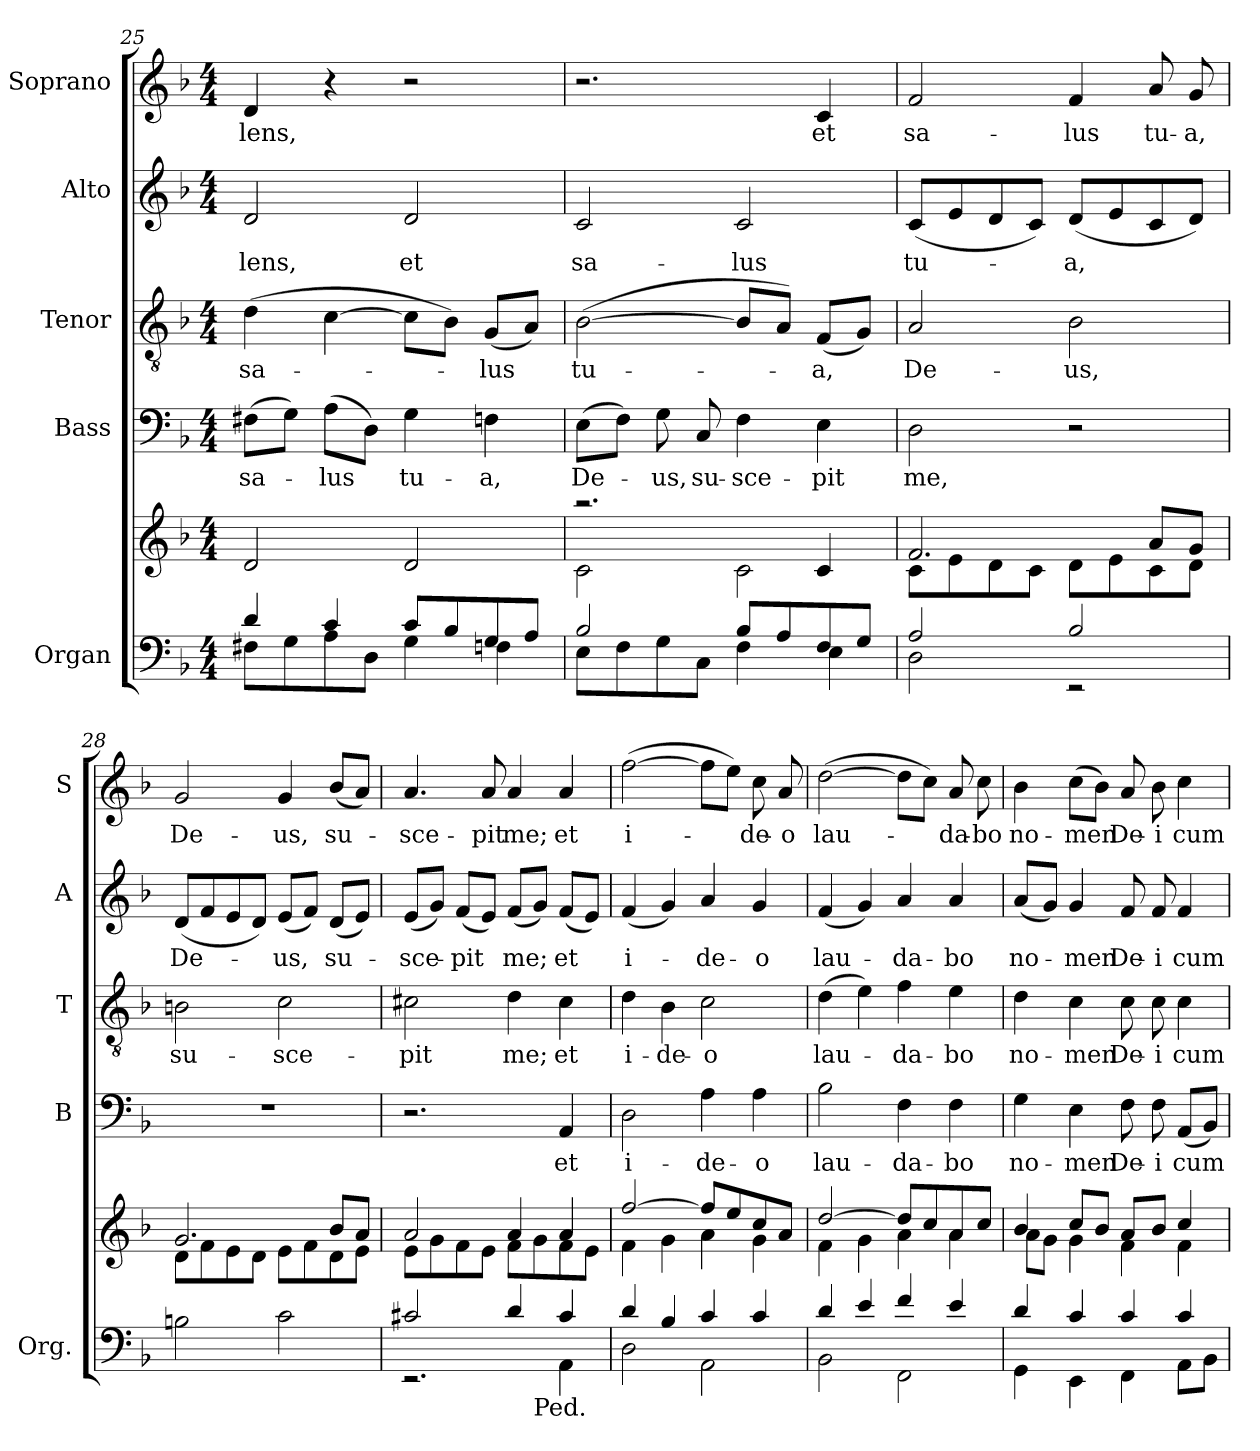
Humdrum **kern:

**kern	**kern	**kern	**text	**kern	**text	**kern	**text	**kern	**text
*part5	*part5	*part4	*part4	*part3	*part3	*part2	*part2	*part1	*part1
*staff6	*staff5	*staff4	*staff4	*staff3	*staff3	*staff2	*staff2	*staff1	*staff1
*I"Organ	*	*I"Bass	*	*I"Tenor	*	*I"Alto	*	*I"Soprano	*
*I'Org.	*	*I'B	*	*I'T	*	*I'A	*	*I'S	*
*clefF4	*clefG2	*clefF4	*	*clefGv2	*	*clefG2	*	*clefG2	*
*k[b-]	*k[b-]	*k[b-]	*	*k[b-]	*	*k[b-]	*	*k[b-]	*
*d:	*d:	*d:	*	*d:	*	*d:	*	*d:	*
*M4/4	*M4/4	*M4/4	*	*M4/4	*	*M4/4	*	*M4/4	*
=25	=25	=25	=25	=25	=25	=25	=25	=25	=25
*^	*	*	*	*	*	*	*	*	*
!	!	!	!	!LO:LY:b	!	!LO:LY:b	!	!LO:LY:b	!	!LO:LY:b
4d/	8F#X\L	2d/	(>8F#X\L	sa-	(>4d\	sa-	2d/	-lens,	4d/	-lens,
.	8G\	.	8G\J)	.	.	.	.	.	.	.
!	!	!	!	!LO:LY:b	!	!	!	!	!	!
4c/	8A\	.	(>8A\L	-lus	[4c\	.	.	.	4r	.
.	8D\J	.	8D\J)	.	.	.	.	.	.	.
!	!	!	!	!LO:LY:b	!	!	!	!LO:LY:b	!	!
8c/L	4G\	2d/	4G\	tu-	8c\L]	.	2d/	et	2r	.
8B-/	.	.	.	.	8B-\J)	.	.	.	.	.
!	!	!	!	!LO:LY:b	!	!LO:LY:b	!	!	!	!
8G/	4Fn\	.	4Fn\	-a,	(<8G/L	-lus	.	.	.	.
8A/J	.	.	.	.	8A/J)	.	.	.	.	.
!!LO:PB:g=z
=26	=26	=26	=26	=26	=26	=26	=26	=26	=26	=26
*	*	*^	*	*	*	*	*	*	*	*
!	!	!	!	!	!LO:LY:b	!	!LO:LY:b	!	!LO:LY:b	!	!
2B-/	8E\L	2.raa	2c\	(>8E\L	De-	(>[2B-\	tu-	2c/	sa-	2.r	.
.	8F\	.	.	8F\J)	.	.	.	.	.	.	.
!	!	!	!	!	!LO:LY:b	!	!	!	!	!	!
.	8G\	.	.	8G\	-us,	.	.	.	.	.	.
!	!	!	!	!	!LO:LY:b	!	!	!	!	!	!
.	8C\J	.	.	8C/	su-	.	.	.	.	.	.
!	!	!	!	!	!LO:LY:b	!	!	!	!LO:LY:b	!	!
8B-/L	4F\	.	2c\	4F\	-sce-	8B-/L]	.	2c/	-lus	.	.
8A/	.	.	.	.	.	8A/J)	.	.	.	.	.
!	!	!	!	!	!LO:LY:b	!	!LO:LY:b	!	!	!	!LO:LY:b
8F/	4E\	4c/	.	4E\	-pit	(<8F/L	-a,	.	.	4c/	et
8G/J	.	.	.	.	.	8G/J)	.	.	.	.	.
=27	=27	=27	=27	=27	=27	=27	=27	=27	=27	=27	=27
!	!	!	!	!	!LO:LY:b	!	!LO:LY:b	!	!LO:LY:b	!	!LO:LY:b
2A/	2D\	2.f/	8c\L	2D\	me,	2A/	De-	(<8c/L	tu-	2f/	sa-
.	.	.	8e\	.	.	.	.	8e/	.	.	.
.	.	.	8d\	.	.	.	.	8d/	.	.	.
.	.	.	8c\J	.	.	.	.	8c/J)	.	.	.
!	!	!	!	!	!	!	!LO:LY:b	!	!LO:LY:b	!	!LO:LY:b
2B-/	2rEE	.	8d\L	2r	.	2B-\	-us,	(<8d/L	-a,	4f/	-lus
.	.	.	8e\	.	.	.	.	8e/	.	.	.
!	!	!	!	!	!	!	!	!	!	!	!LO:LY:b
.	.	8a/L	8c\	.	.	.	.	8c/	.	8a/	tu-
!	!	!	!	!	!	!	!	!	!	!	!LO:LY:b
.	.	8g/J	8d\J	.	.	.	.	8d/J)	.	8g/	-a,
*v	*v	*	*	*	*	*	*	*	*	*	*
=28	=28	=28	=28	=28	=28	=28	=28	=28	=28	=28
!	!	!	!	!	!	!LO:LY:b	!	!LO:LY:b	!	!LO:LY:b
2Bn\	2.g/	8d\L	1r	.	2Bn\	su-	(<8d/L	De-	2g/	De-
.	.	8f\	.	.	.	.	8f/	.	.	.
.	.	8e\	.	.	.	.	8e/	.	.	.
.	.	8d\J	.	.	.	.	8d/J)	.	.	.
!	!	!	!	!	!	!LO:LY:b	!	!LO:LY:b	!	!LO:LY:b
2c\	.	8e\L	.	.	2c\	-sce-	(<8e/L	-us,	4g/	-us,
.	.	8f\	.	.	.	.	8f/J)	.	.	.
!	!	!	!	!	!	!	!	!LO:LY:b	!	!LO:LY:b
.	8b-/L	8d\	.	.	.	.	(<8d/L	su-	(<8b-/L	su-
.	8a/J	8e\J	.	.	.	.	8e/J)	.	8a/J)	.
=29	=29	=29	=29	=29	=29	=29	=29	=29	=29	=29
*^	*	*	*	*	*	*	*	*	*	*
!	!	!	!	!	!	!	!LO:LY:b	!	!LO:LY:b	!	!LO:LY:b
*	*^	*	*	*	*	*	*	*	*	*	*
2c#X/	2.rEE	2ryy	2a/	8e\L	2.r	.	2c#X\	-pit	(<8e/L	-sce-	4.a/	-sce-
.	.	.	.	8g\	.	.	.	.	8g/J)	.	.	.
!	!	!	!	!	!	!	!	!	!	!LO:LY:b	!	!
.	.	.	.	8f\	.	.	.	.	(<8f/L	-pit	.	.
!	!	!	!	!	!	!	!	!	!	!	!	!LO:LY:b
.	.	.	.	8e\J	.	.	.	.	8e/J)	.	8a/	-pit
!	!	!	!	!	!	!	!	!LO:LY:b	!	!LO:LY:b	!	!LO:LY:b
4d/	.	8ryy	4a/	8f\L	.	.	4d\	me;	(<8f/L	me;	4a/	me;
!	!	!LO:TX:b:t=Ped.	!	!	!	!	!	!	!	!	!	!
.	.	4.ryy	.	8g\	.	.	.	.	8g/J)	.	.	.
!	!	!	!	!	!	!LO:LY:b	!	!LO:LY:b	!	!LO:LY:b	!	!LO:LY:b
4c#/	4AA\	.	4a/	8f\	4AA/	et	4c#\	et	(<8f/L	et	4a/	et
.	.	.	.	8e\J	.	.	.	.	8e/J)	.	.	.
=30	=30	=30	=30	=30	=30	=30	=30	=30	=30	=30	=30	=30
!	!	!	!	!	!	!LO:LY:b	!	!LO:LY:b	!	!LO:LY:b	!	!LO:LY:b
*	*v	*v	*	*	*	*	*	*	*	*	*	*
4d/	2D\	[>2ff/	4f\	2D\	i-	4d\	i-	(<4f/	i-	(>[2ff\	i-
!	!	!	!	!	!	!	!LO:LY:b	!	!	!	!
4B-/	.	.	4g\	.	.	4B-\	-de-	4g/)	.	.	.
!	!	!	!	!	!LO:LY:b	!	!LO:LY:b	!	!LO:LY:b	!	!
4c/	2AA\	8ff/L]	4a\	4A\	-de-	2c\	-o	4a/	-de-	8ff\L]	.
.	.	8ee/	.	.	.	.	.	.	.	8ee\J)	.
!	!	!	!	!	!LO:LY:b	!	!	!	!LO:LY:b	!	!LO:LY:b
4c/	.	8cc/	4g\	4A\	-o	.	.	4g/	-o	8cc\	-de-
!	!	!	!	!	!	!	!	!	!	!	!LO:LY:b
.	.	8a/J	.	.	.	.	.	.	.	8a/	-o
!!LO:LB:g=z
=31	=31	=31	=31	=31	=31	=31	=31	=31	=31	=31	=31
!	!	!	!	!	!LO:LY:b	!	!LO:LY:b	!	!LO:LY:b	!	!LO:LY:b
4d/	2BB-\	[>2dd/	4f\	2B-\	lau-	(>4d\	lau-	(<4f/	lau-	(>[2dd\	lau-
4e/	.	.	4g\	.	.	4e\)	.	4g/)	.	.	.
!	!	!	!	!	!LO:LY:b	!	!LO:LY:b	!	!LO:LY:b	!	!
4f/	2FF\	8dd/L]	4a\	4F\	-da-	4f\	-da-	4a/	-da-	8dd\L]	.
.	.	8cc/	.	.	.	.	.	.	.	8cc\J)	.
!	!	!	!	!	!LO:LY:b	!	!LO:LY:b	!	!LO:LY:b	!	!LO:LY:b
4e/	.	8a/	4a\	4F\	-bo	4e\	-bo	4a/	-bo	8a/	-da-
!	!	!	!	!	!	!	!	!	!	!	!LO:LY:b
.	.	8cc/J	.	.	.	.	.	.	.	8cc\	-bo
=32	=32	=32	=32	=32	=32	=32	=32	=32	=32	=32	=32
!	!	!	!	!	!LO:LY:b	!	!LO:LY:b	!	!LO:LY:b	!	!LO:LY:b
4d/	4GG\	4b-/	8a\L	4G\	no-	4d\	no-	(<8a/L	no-	4b-\	no-
.	.	.	8g\J	.	.	.	.	8g/J)	.	.	.
!	!	!	!	!	!LO:LY:b	!	!LO:LY:b	!	!LO:LY:b	!	!LO:LY:b
4c/	4EE\	8cc/L	4g\	4E\	-men	4c\	-men	4g/	-men	(>8cc\L	-men
.	.	8b-/J	.	.	.	.	.	.	.	8b-\J)	.
!	!	!	!	!	!LO:LY:b	!	!LO:LY:b	!	!LO:LY:b	!	!LO:LY:b
4c/	4FF\	8a/L	4f\	8F\	De-	8c\	De-	8f/	De-	8a/	De-
!	!	!	!	!	!LO:LY:b	!	!LO:LY:b	!	!LO:LY:b	!	!LO:LY:b
.	.	8b-/J	.	8F\	-i	8c\	-i	8f/	-i	8b-\	-i
!	!	!	!	!	!LO:LY:b	!	!LO:LY:b	!	!LO:LY:b	!	!LO:LY:b
4c/	8AA\L	4cc/	4f\	(<8AA/L	cum	4c\	cum	4f/	cum	4cc\	cum
.	8BB-\J	.	.	8BB-/J)	.	.	.	.	.	.	.
*v	*v	*	*	*	*	*	*	*	*	*	*
*	*v	*v	*	*	*	*	*	*	*	*
=	=	=	=	=	=	=	=	=	=
*-	*-	*-	*-	*-	*-	*-	*-	*-	*-
